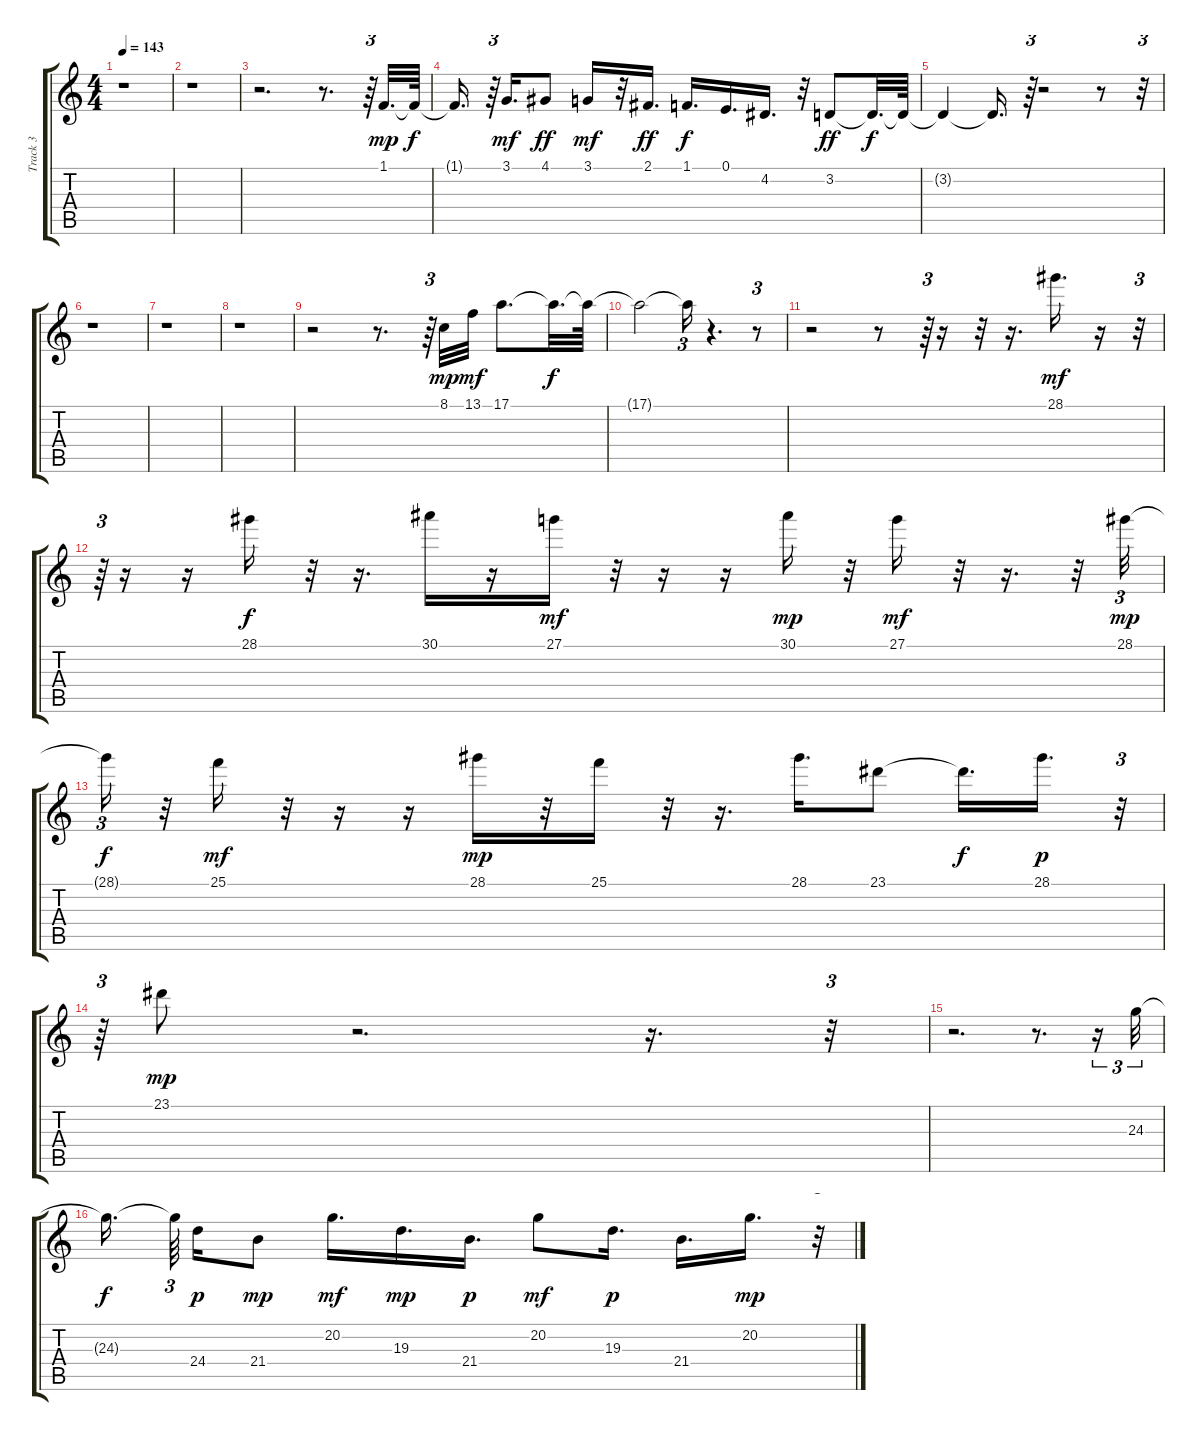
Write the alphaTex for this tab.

\track ("Track 3" "Track 3") {instrument acousticgrandpiano}
\staff {score tabs}
\tuning (E4 B3 G3 D3 A2 E2) {hide}
\ts (4 4)
\tempo 143
\clef g2
\ks c
r.1{dy pp} |
r.1 |
r.2{d} r.8{d} r.64{tu (3 2)} 1.1.32{d dy mp} 1.1{t}.64{dy f} |
1.1{t}.16{d} r.64{tu (3 2)} 3.1.16{d dy mf} 4.1.8{dy ff} 3.1.16{dy mf} r.32 2.1.16{d dy ff} 1.1.16{d dy f} 0.1.16{d} 4.2.16{d} r.32 3.2.8{dy ff} 3.2{t}.32{d dy f} 3.2{t}.64 |
3.2{t}.4 3.2{t}.16{d} r.64{tu (3 2)} r.2 r.8 r.32{tu (3 2)} |
r.1 |
r.1 |
r.1 |
r.2 r.8{d} r.64{tu (3 2)} 8.1.32{dy mp} 13.1.32{dy mf} 17.1.8{d} 17.1{t}.32{d dy f} 17.1{t}.64 |
17.1{t}.2 17.1{t}.16{tu (3 2)} r.4{d} r.8{tu (3 2)} |
r.2 r.8 r.64{tu (3 2)} r.16 r.32 r.16{d} 28.1.16{d dy mf} r.16 r.32{tu (3 2)} |
r.64{tu (3 2)} r.16 r.16 28.1.16{dy f} r.32 r.16{d} 30.1.16 r.16 27.1.16{dy mf} r.32 r.16 r.16 30.1.16{dy mp} r.32 27.1.16{dy mf} r.32 r.16{d} r.32 28.1.32{tu (3 2) dy mp} |
28.1{t}.16{tu (3 2) dy f} r.32 25.1.16{dy mf} r.32 r.16 r.16 28.1.16{dy mp} r.32 25.1.16 r.32 r.16{d} 28.1.16{d} 23.1.8 23.1{t}.16{d dy f} 28.1.16{d dy p} r.32{tu (3 2)} |
r.64{tu (3 2)} 23.1.8{dy mp} r.2{d} r.16{d} r.32{tu (3 2)} |
r.2{d} r.8{d} r.16{tu (3 2)} 24.3.32{tu (3 2)} |
24.3{t}.16{d dy f beam splitsecondary} 24.3{t}.64{tu (3 2) beam splitsecondary} 24.4.16{dy p} 21.4.8{dy mp} 20.2.16{d dy mf} 19.3.16{d dy mp} 21.4.16{d dy p} 20.2.8{dy mf} 19.3.16{d dy p} 21.4.16{d} 20.2.16{d dy mp} r.32{tu (3 2)}
